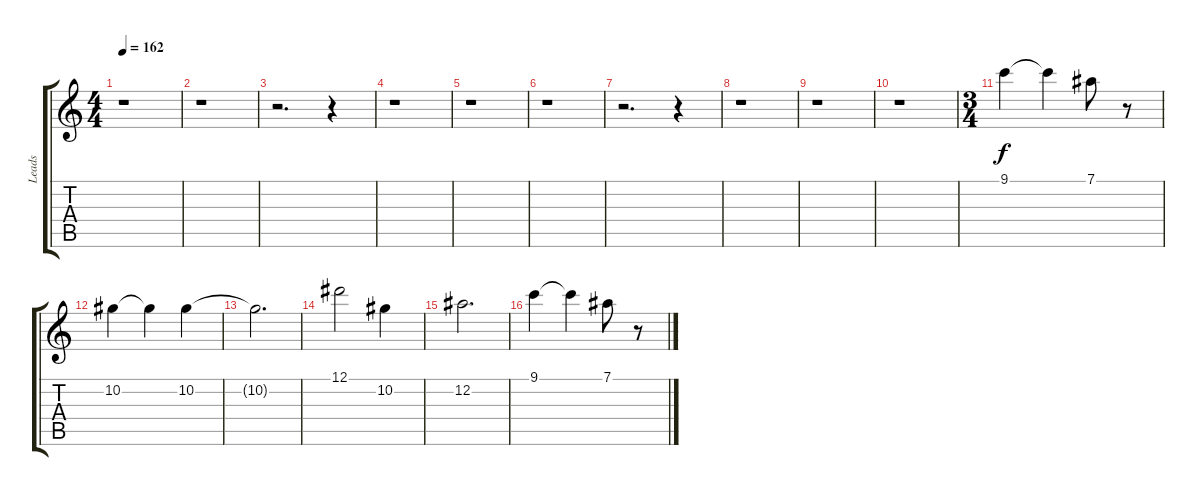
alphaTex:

\track ("Leads" "Leads") {instrument acousticguitarsteel}
\staff {score tabs}
\tuning (Eb4 Bb3 Gb3 Db3 Ab2 Eb2) {hide}
\ts (4 4)
\tempo 162
\clef g2
\ks c
r.1{dy f} |
r.1 |
r.2{d} r.4 |
r.1 |
r.1 |
r.1 |
r.2{d} r.4 |
r.1 |
r.1 |
r.1 |
\ts (3 4)
9.1.4 9.1{t}.4 7.1.8 r.8 |
10.2.4 10.2{t}.4 10.2.4 |
10.2{t}.2{d} |
12.1.2 10.2.4 |
12.2.2{d} |
9.1.4 9.1{t}.4 7.1.8 r.8
